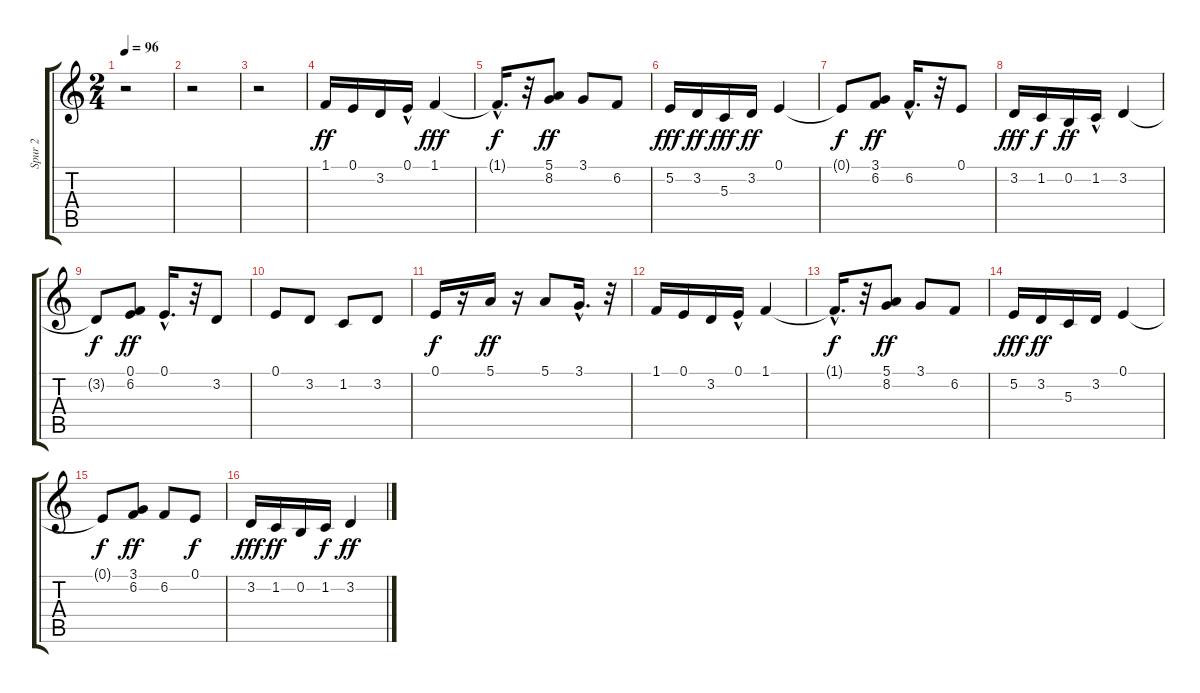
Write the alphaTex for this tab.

\track ("Spur 2" "Spur 2") {instrument accordion}
\staff {score tabs}
\tuning (E4 B3 G3 D3 A2 E2) {hide}
\ts (2 4)
\tempo 96
\clef g2
\ks c
r.2{dy f} |
r.2 |
r.2 |
1.1.16{dy ff instrument accordion} 0.1.16 3.2.16 0.1{hac}.16 1.1.4{dy fff} |
1.1{hac t}.16{d dy f} r.32 (5.1 8.2).8{dy ff} 3.1.8 6.2.8 |
5.2.16{dy fff} 3.2.16{dy ff} 5.3.16{dy fff} 3.2.16{dy ff} 0.1.4 |
0.1{t}.8{dy f} (3.1 6.2).8{dy ff} 6.2{hac}.16{d} r.32 0.1.8 |
3.2.16{dy fff} 1.2.16{dy f} 0.2.16{dy ff} 1.2{hac}.16 3.2.4 |
3.2{t}.8{dy f} (0.1 6.2).8{dy ff} 0.1{hac}.16{d} r.32 3.2.8 |
0.1.8 3.2.8 1.2.8 3.2.8 |
0.1.16{dy f} r.16 5.1.16{dy ff} r.16 5.1.8 3.1{hac}.16{d} r.32 |
1.1.16{instrument accordion} 0.1.16 3.2.16 0.1{hac}.16 1.1.4 |
1.1{hac t}.16{d dy f} r.32 (5.1 8.2).8{dy ff} 3.1.8 6.2.8 |
5.2.16{dy fff} 3.2.16{dy ff} 5.3.16 3.2.16 0.1.4 |
0.1{t}.8{dy f} (3.1 6.2).8{dy ff} 6.2.8 0.1.8{dy f} |
3.2.16{dy fff} 1.2.16{dy ff} 0.2.16 1.2.16{dy f} 3.2.4{dy ff}
